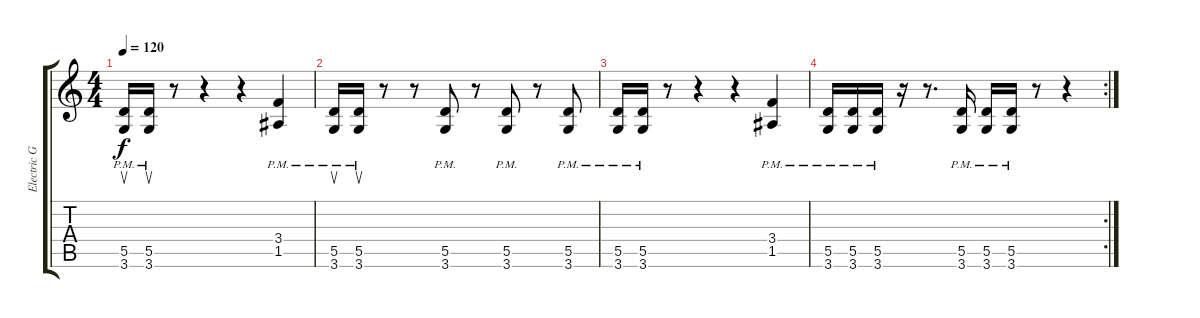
\track ("Electric Guitar" "Electric G") {instrument electricguitarmuted}
\staff {score tabs}
\tuning (E4 B3 G3 D3 A2 E2) {hide}
\ts (4 4)
\tempo 120
\clef g2
\ks c
(5.5{pm} 3.6).16{su dy f instrument electricguitarmuted} (5.5{pm} 3.6).16{su} r.8 r.4 r.4 (3.4 1.5{pm}).4 |
(5.5{pm} 3.6).16{su} (5.5{pm} 3.6).16{su} r.8 r.8 (5.5{pm} 3.6).8 r.8 (5.5{pm} 3.6).8 r.8 (5.5{pm} 3.6).8 |
(5.5{pm} 3.6).16 (5.5{pm} 3.6).16 r.8 r.4 r.4 (3.4 1.5{pm}).4 |
\rc 2
(5.5{pm} 3.6).16 (5.5{pm} 3.6).16 (5.5{pm} 3.6).16 r.16 r.8{d} (5.5{pm} 3.6).16 (5.5{pm} 3.6).16 (5.5{pm} 3.6).16 r.8 r.4
